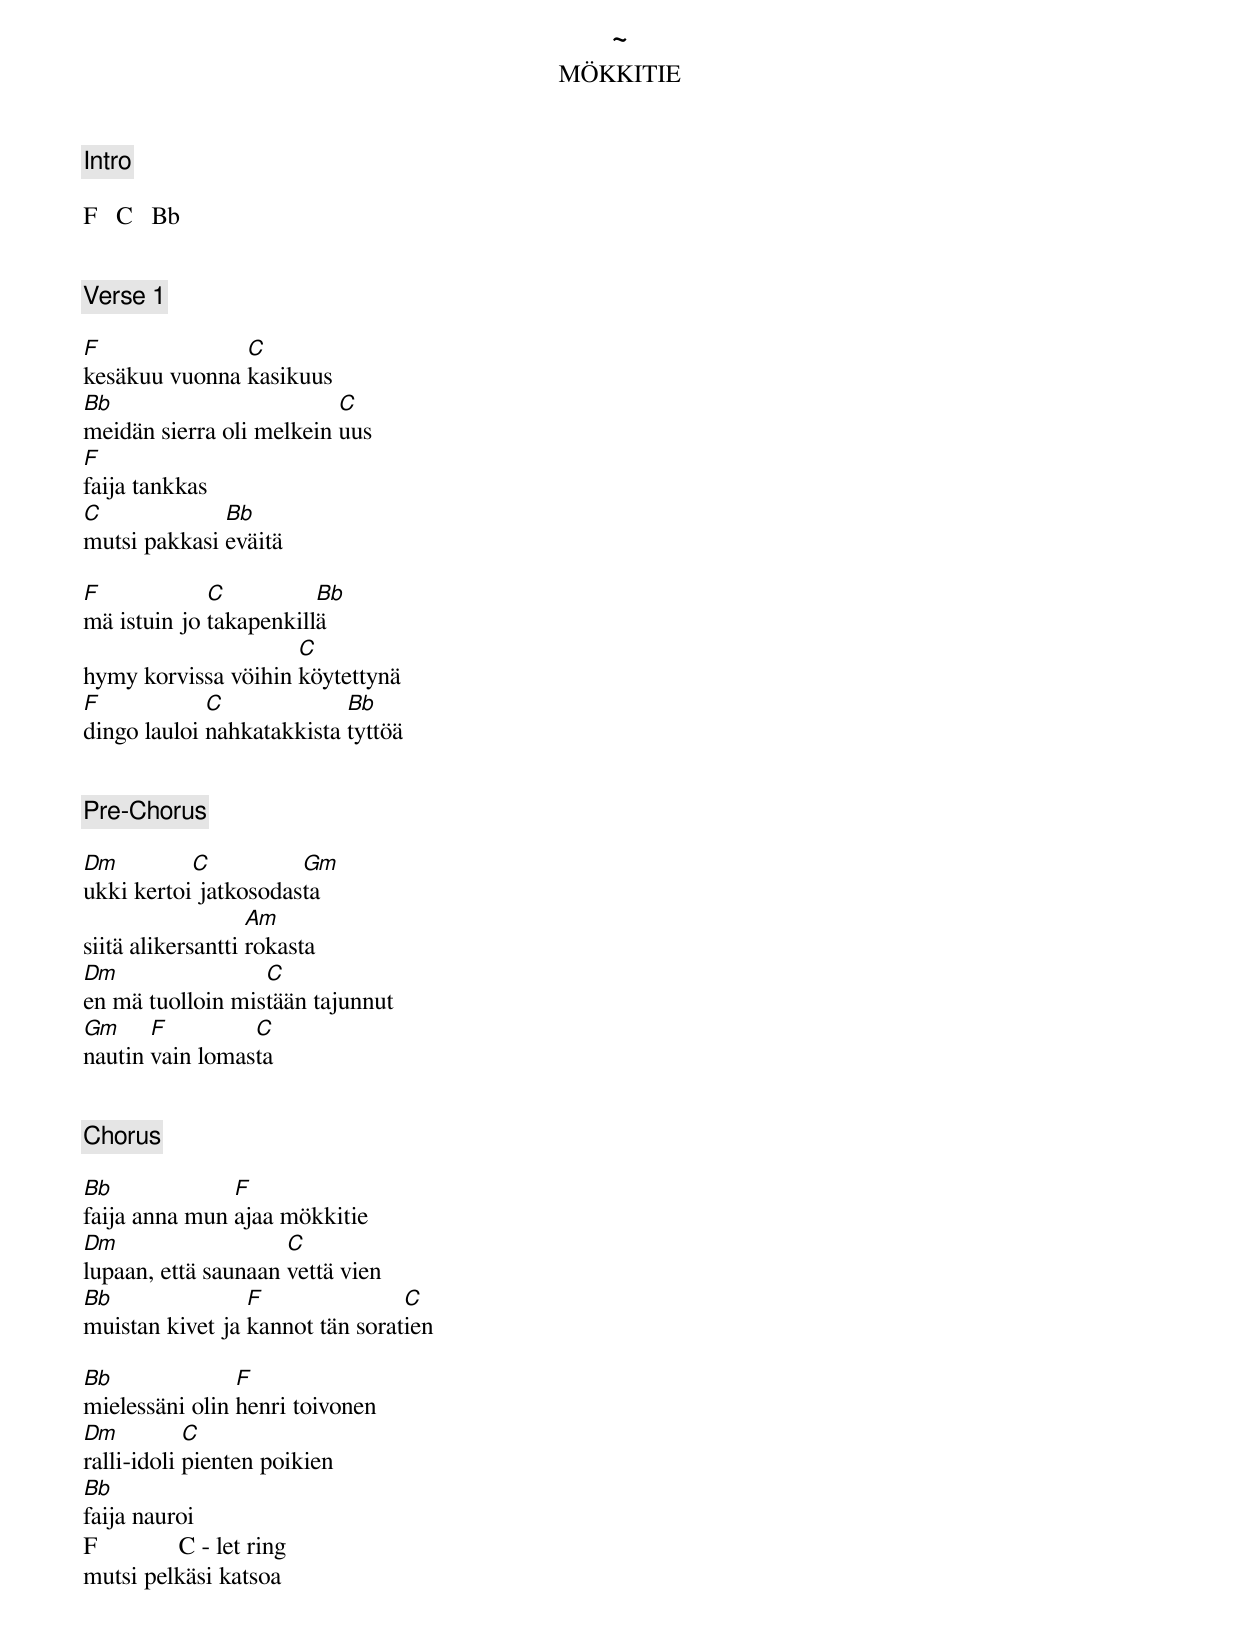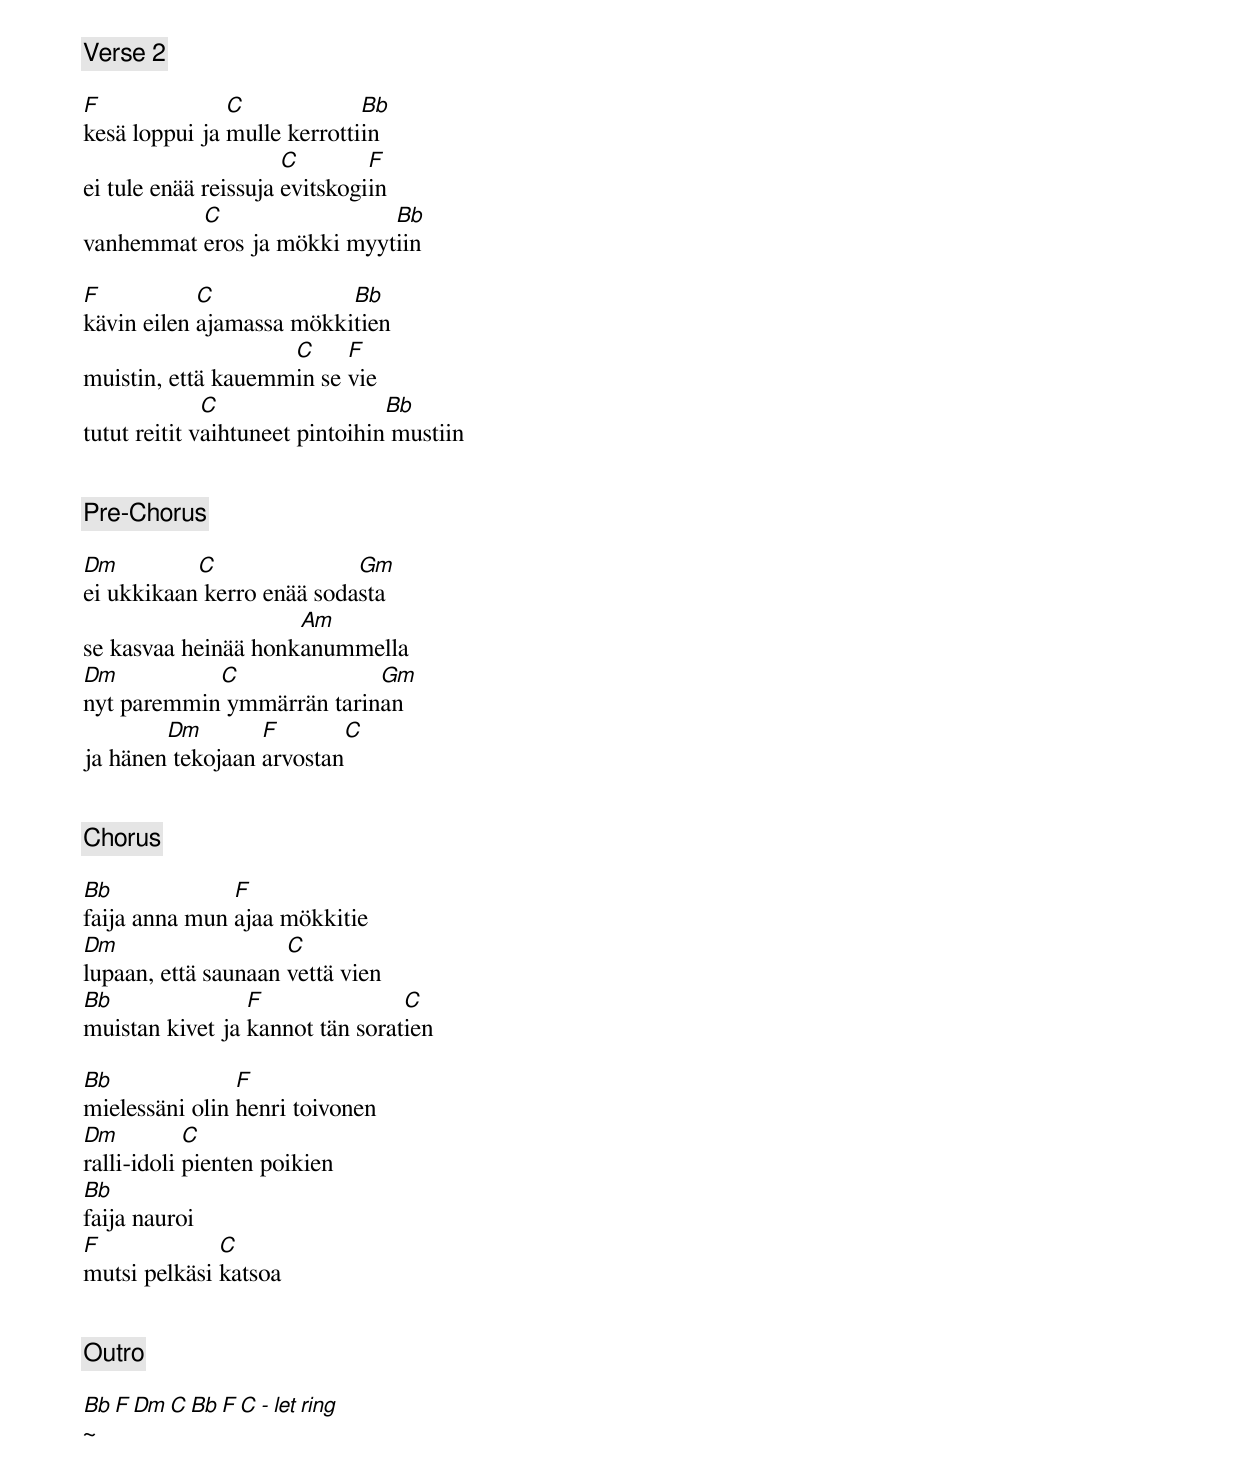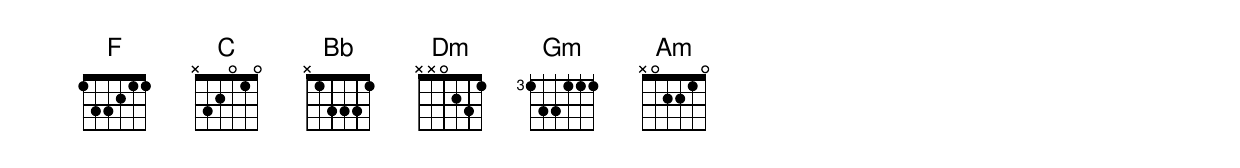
~
MÖKKITIE

[Intro]

F   C   Bb


[Verse 1]

F              C
kesäkuu vuonna kasikuus
Bb                        C
meidän sierra oli melkein uus
F
faija tankkas
C             Bb
mutsi pakkasi eväitä

F            C          Bb
mä istuin jo takapenkillä
                     C
hymy korvissa vöihin köytettynä
F            C             Bb
dingo lauloi nahkatakkista tyttöä


[Pre-Chorus]

Dm         C          Gm
ukki kertoi jatkosodasta
                   Am
siitä alikersantti rokasta
Dm                C
en mä tuolloin mistään tajunnut
Gm     F         C
nautin vain lomasta


[Chorus]

Bb             F
faija anna mun ajaa mökkitie
Dm                   C
lupaan, että saunaan vettä vien
Bb               F               C
muistan kivet ja kannot tän soratien

Bb              F
mielessäni olin henri toivonen
Dm          C
ralli-idoli pienten poikien
Bb
faija nauroi
F             C - let ring
mutsi pelkäsi katsoa


[Verse 2]

F              C             Bb
kesä loppui ja mulle kerrottiin
                      C        F
ei tule enää reissuja evitskogiin
          C                 Bb
vanhemmat eros ja mökki myytiin

F           C             Bb
kävin eilen ajamassa mökkitien
                    C     F
muistin, että kauemmin se vie
              C                  Bb
tutut reitit vaihtuneet pintoihin mustiin


[Pre-Chorus]

Dm         C               Gm
ei ukkikaan kerro enää sodasta
                     Am
se kasvaa heinää honkanummella
Dm          C              Gm
nyt paremmin ymmärrän tarinan
        Dm        F       C
ja hänen tekojaan arvostan


[Chorus]

Bb             F
faija anna mun ajaa mökkitie
Dm                   C
lupaan, että saunaan vettä vien
Bb               F               C
muistan kivet ja kannot tän soratien

Bb              F
mielessäni olin henri toivonen
Dm          C
ralli-idoli pienten poikien
Bb
faija nauroi
F             C
mutsi pelkäsi katsoa


[Outro]

Bb   F   Dm   C   Bb   F   C - let ring
~
